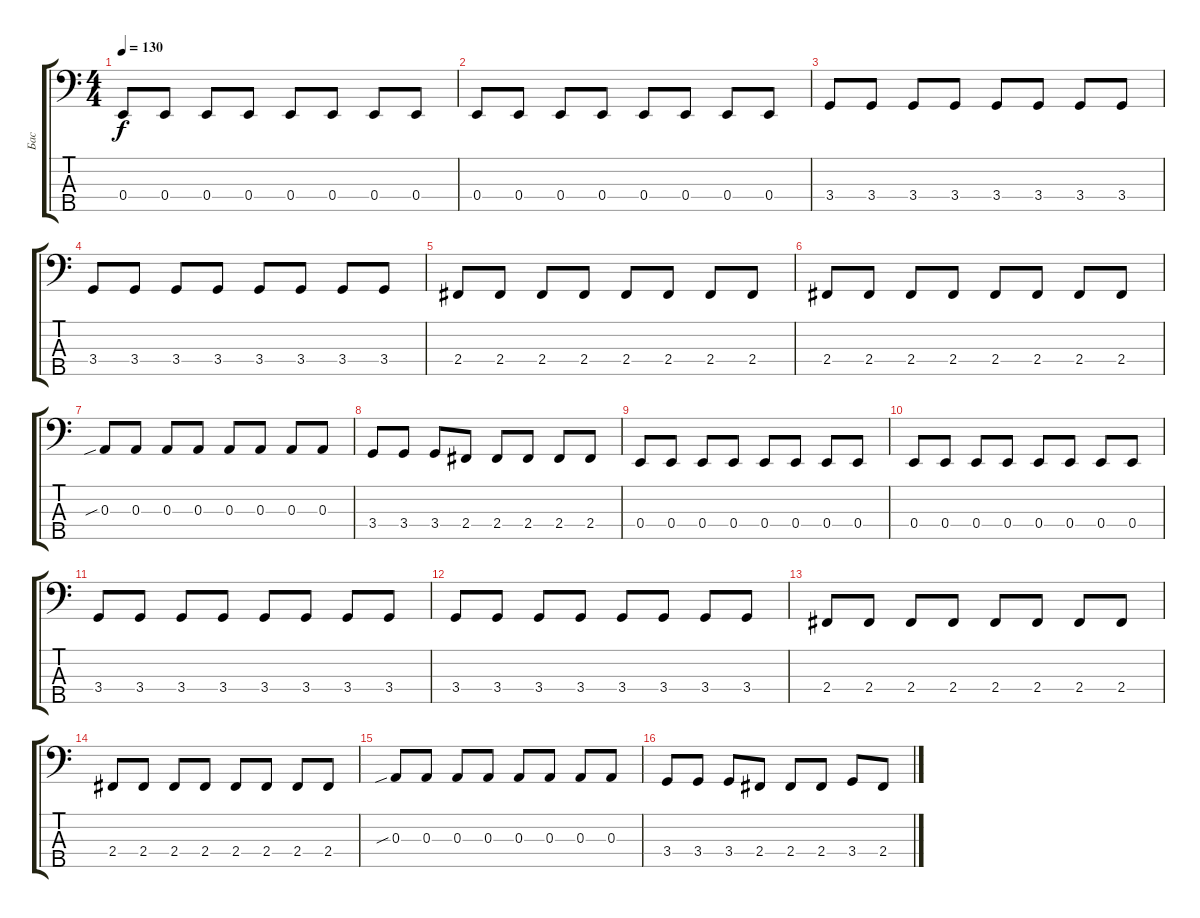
\track ("Бас" "Бас") {instrument electricbassfinger}
\staff {score tabs}
\tuning (G2 D2 A1 E1 B0) {hide}
\ts (4 4)
\tempo 130
\clef f4
\ks c
0.4.8{dy f} 0.4.8 0.4.8 0.4.8 0.4.8 0.4.8 0.4.8 0.4.8 |
0.4.8 0.4.8 0.4.8 0.4.8 0.4.8 0.4.8 0.4.8 0.4.8 |
3.4.8 3.4.8 3.4.8 3.4.8 3.4.8 3.4.8 3.4.8 3.4.8 |
3.4.8 3.4.8 3.4.8 3.4.8 3.4.8 3.4.8 3.4.8 3.4.8 |
2.4.8 2.4.8 2.4.8 2.4.8 2.4.8 2.4.8 2.4.8 2.4.8 |
2.4.8 2.4.8 2.4.8 2.4.8 2.4.8 2.4.8 2.4.8 2.4.8 |
0.3{sib}.8 0.3.8 0.3.8 0.3.8 0.3.8 0.3.8 0.3.8 0.3.8 |
3.4.8 3.4.8 3.4.8 2.4.8 2.4.8 2.4.8 2.4.8 2.4.8 |
0.4.8 0.4.8 0.4.8 0.4.8 0.4.8 0.4.8 0.4.8 0.4.8 |
0.4.8 0.4.8 0.4.8 0.4.8 0.4.8 0.4.8 0.4.8 0.4.8 |
3.4.8 3.4.8 3.4.8 3.4.8 3.4.8 3.4.8 3.4.8 3.4.8 |
3.4.8 3.4.8 3.4.8 3.4.8 3.4.8 3.4.8 3.4.8 3.4.8 |
2.4.8 2.4.8 2.4.8 2.4.8 2.4.8 2.4.8 2.4.8 2.4.8 |
2.4.8 2.4.8 2.4.8 2.4.8 2.4.8 2.4.8 2.4.8 2.4.8 |
0.3{sib}.8 0.3.8 0.3.8 0.3.8 0.3.8 0.3.8 0.3.8 0.3.8 |
3.4.8 3.4.8 3.4.8 2.4.8 2.4.8 2.4.8 3.4.8 2.4.8
